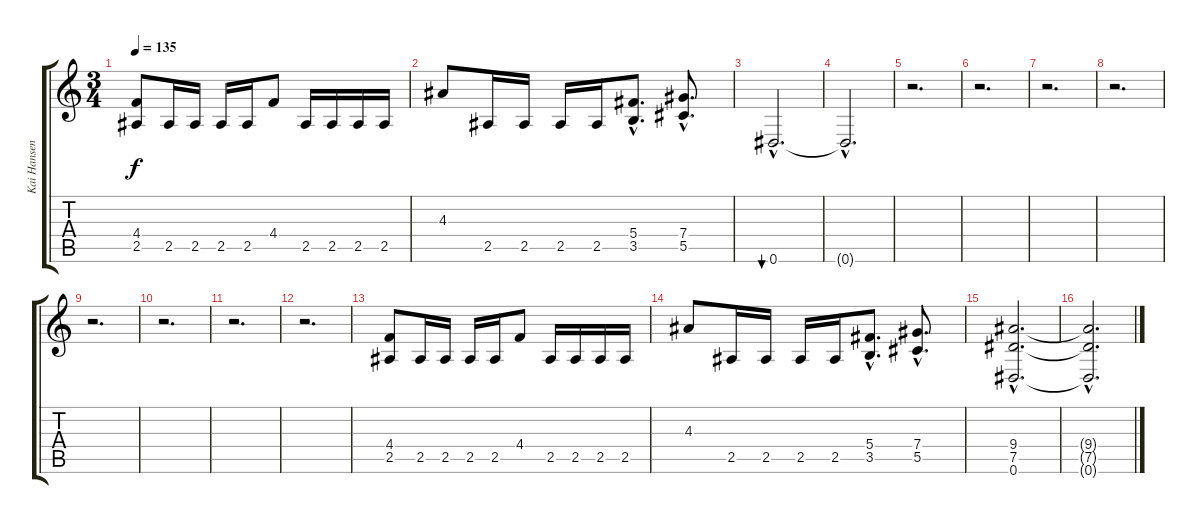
\track ("Kai Hansen" "Kai Hansen") {instrument overdrivenguitar}
\staff {score tabs}
\tuning (Eb4 Bb3 Gb3 Db3 Ab2 Eb2) {hide}
\ts (3 4)
\tempo 135
\clef g2
\ks c
(4.4 2.5).8{dy f} 2.5.16 2.5.16 2.5.16 2.5.16 4.4.8 2.5.16 2.5.16 2.5.16 2.5.16 |
4.3.8 2.5.16 2.5.16 2.5.16 2.5.16 (5.4{hac} 3.5{hac}).8{d} (7.4{hac} 5.5{hac}).8{d} |
0.6{hac}.2{d bu 480} |
0.6{hac t}.2{d} |
r.2{d} |
r.2{d} |
r.2{d} |
r.2{d} |
r.2{d} |
r.2{d} |
r.2{d} |
r.2{d} |
(4.4 2.5).8 2.5.16 2.5.16 2.5.16 2.5.16 4.4.8 2.5.16 2.5.16 2.5.16 2.5.16 |
4.3.8 2.5.16 2.5.16 2.5.16 2.5.16 (5.4{hac} 3.5{hac}).8{d} (7.4{hac} 5.5{hac}).8{d} |
(9.4{hac} 7.5{hac} 0.6{hac}).2{d} |
(9.4{hac t} 7.5{hac t} 0.6{hac t}).2{d}
